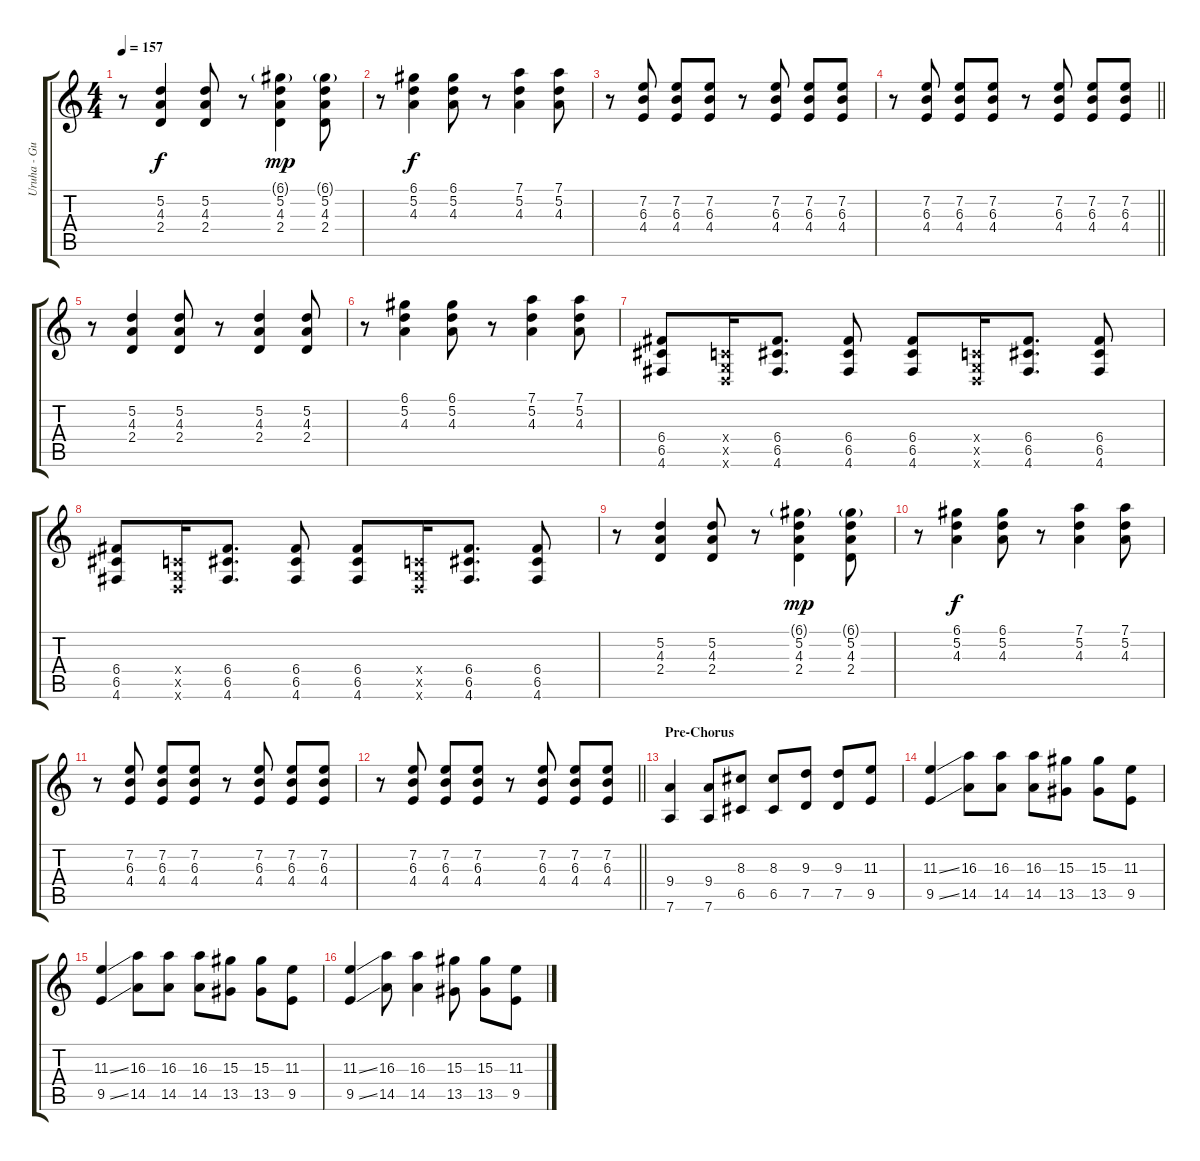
\track ("Uruha - Guitar 1" "Uruha - Gu") {instrument distortionguitar}
\staff {score tabs}
\tuning (D4 A3 F3 C3 G2 D2) {hide}
\ts (4 4)
\tempo 157
\clef g2
\ks c
r.8{dy f} (5.2 4.3 2.4).4 (5.2 4.3 2.4).8 r.8 (6.1{g} 5.2 4.3 2.4).4{dy mp} (6.1{g} 5.2 4.3 2.4).8 |
r.8 (6.1 5.2 4.3).4{dy f} (6.1 5.2 4.3).8 r.8 (7.1 5.2 4.3).4 (7.1 5.2 4.3).8 |
r.8 (7.2 6.3 4.4).8 (7.2 6.3 4.4).8 (7.2 6.3 4.4).8 r.8 (7.2 6.3 4.4).8 (7.2 6.3 4.4).8 (7.2 6.3 4.4).8 |
\barLineRight lightlight
r.8 (7.2 6.3 4.4).8 (7.2 6.3 4.4).8 (7.2 6.3 4.4).8 r.8 (7.2 6.3 4.4).8 (7.2 6.3 4.4).8 (7.2 6.3 4.4).8 |
\section ("" "")
r.8 (5.2 4.3 2.4).4 (5.2 4.3 2.4).8 r.8 (5.2 4.3 2.4).4 (5.2 4.3 2.4).8 |
r.8 (6.1 5.2 4.3).4 (6.1 5.2 4.3).8 r.8 (7.1 5.2 4.3).4 (7.1 5.2 4.3).8 |
(6.4 6.5 4.6).8 (0.4{x} 0.5{x} 0.6{x}).16 (6.4 6.5 4.6).8{d} (6.4 6.5 4.6).8 (6.4 6.5 4.6).8 (0.4{x} 0.5{x} 0.6{x}).16 (6.4 6.5 4.6).8{d} (6.4 6.5 4.6).8 |
(6.4 6.5 4.6).8 (0.4{x} 0.5{x} 0.6{x}).16 (6.4 6.5 4.6).8{d} (6.4 6.5 4.6).8 (6.4 6.5 4.6).8 (0.4{x} 0.5{x} 0.6{x}).16 (6.4 6.5 4.6).8{d} (6.4 6.5 4.6).8 |
r.8 (5.2 4.3 2.4).4 (5.2 4.3 2.4).8 r.8 (6.1{g} 5.2 4.3 2.4).4{dy mp} (6.1{g} 5.2 4.3 2.4).8 |
r.8 (6.1 5.2 4.3).4{dy f} (6.1 5.2 4.3).8 r.8 (7.1 5.2 4.3).4 (7.1 5.2 4.3).8 |
r.8 (7.2 6.3 4.4).8 (7.2 6.3 4.4).8 (7.2 6.3 4.4).8 r.8 (7.2 6.3 4.4).8 (7.2 6.3 4.4).8 (7.2 6.3 4.4).8 |
\barLineRight lightlight
r.8 (7.2 6.3 4.4).8 (7.2 6.3 4.4).8 (7.2 6.3 4.4).8 r.8 (7.2 6.3 4.4).8 (7.2 6.3 4.4).8 (7.2 6.3 4.4).8 |
\section ("" "Pre-Chorus")
(9.4 7.6).4{instrument distortionguitar} (9.4 7.6).8 (8.3 6.5).8 (8.3 6.5).8 (9.3 7.5).8 (9.3 7.5).8 (11.3 9.5).8 |
(11.3{ss} 9.5{ss}).4 (16.3 14.5).8 (16.3 14.5).8 (16.3 14.5).8 (15.3 13.5).8 (15.3 13.5).8 (11.3 9.5).8 |
(11.3{ss} 9.5{ss}).4 (16.3 14.5).8 (16.3 14.5).8 (16.3 14.5).8 (15.3 13.5).8 (15.3 13.5).8 (11.3 9.5).8 |
(11.3{ss} 9.5{ss}).4 (16.3 14.5).8 (16.3 14.5).4 (15.3 13.5).8 (15.3 13.5).8 (11.3 9.5).8
